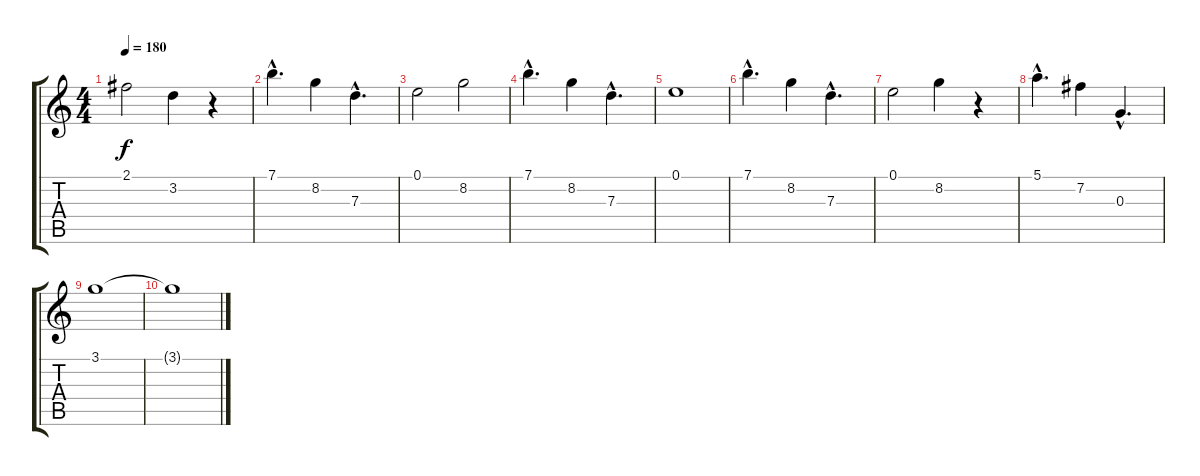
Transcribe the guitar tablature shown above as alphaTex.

\track "" {instrument acousticguitarnylon}
\staff {score tabs}
\tuning (E4 B3 G3 D3 A2 E2) {hide}
\ts (4 4)
\tempo 180
\clef g2
\ks c
2.1.2{dy f} 3.2.4 r.4 |
7.1{hac}.4{d} 8.2.4 7.3{hac}.4{d} |
0.1.2 8.2.2 |
7.1{hac}.4{d} 8.2.4 7.3{hac}.4{d} |
0.1.1 |
7.1{hac}.4{d} 8.2.4 7.3{hac}.4{d} |
0.1.2 8.2.4 r.4 |
5.1{hac}.4{d} 7.2.4 0.3{hac}.4{d} |
3.1.1 |
3.1{t}.1
